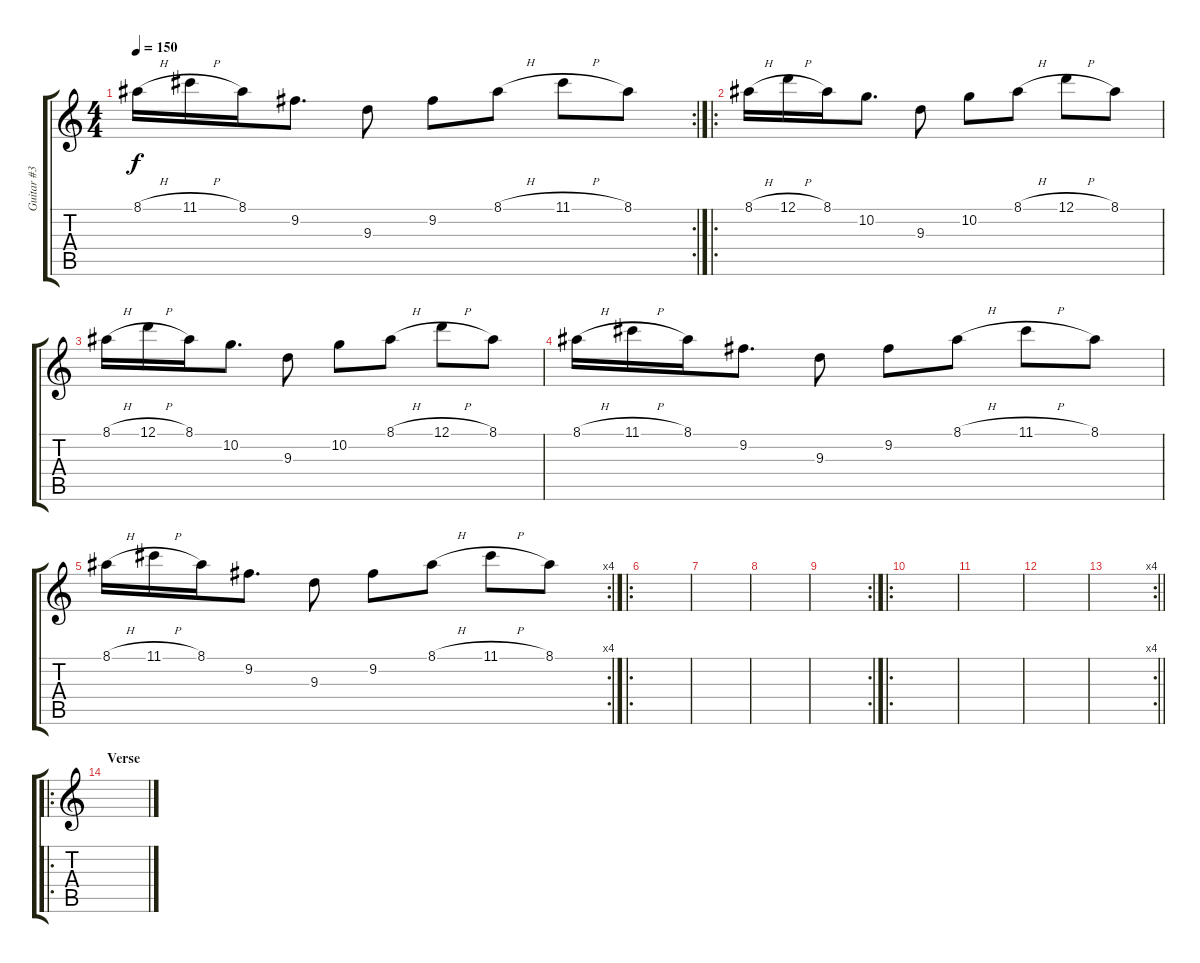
\track ("Guitar #3" "Guitar #3") {instrument distortionguitar}
\staff {score tabs}
\tuning (D4 A3 F3 C3 G2 C2) {hide}
\rc 2
\ts (4 4)
\tempo 150
\clef g2
\ks c
8.1{h}.16{dy f} 11.1{h}.16 8.1.16 9.2.8{d} 9.3.8 9.2.8 8.1{h}.8 11.1{h}.8 8.1.8 |
\ro
8.1{h}.16 12.1{h}.16 8.1.16 10.2.8{d} 9.3.8 10.2.8 8.1{h}.8 12.1{h}.8 8.1.8 |
8.1{h}.16 12.1{h}.16 8.1.16 10.2.8{d} 9.3.8 10.2.8 8.1{h}.8 12.1{h}.8 8.1.8 |
8.1{h}.16 11.1{h}.16 8.1.16 9.2.8{d} 9.3.8 9.2.8 8.1{h}.8 11.1{h}.8 8.1.8 |
\rc 4
8.1{h}.16 11.1{h}.16 8.1.16 9.2.8{d} 9.3.8 9.2.8 8.1{h}.8 11.1{h}.8 8.1.8 |
\ro
|
|
|
\rc 2
|
\ro
|
|
|
\rc 4
\barLineRight lightlight
|
\ro
\section ("" "Verse")
